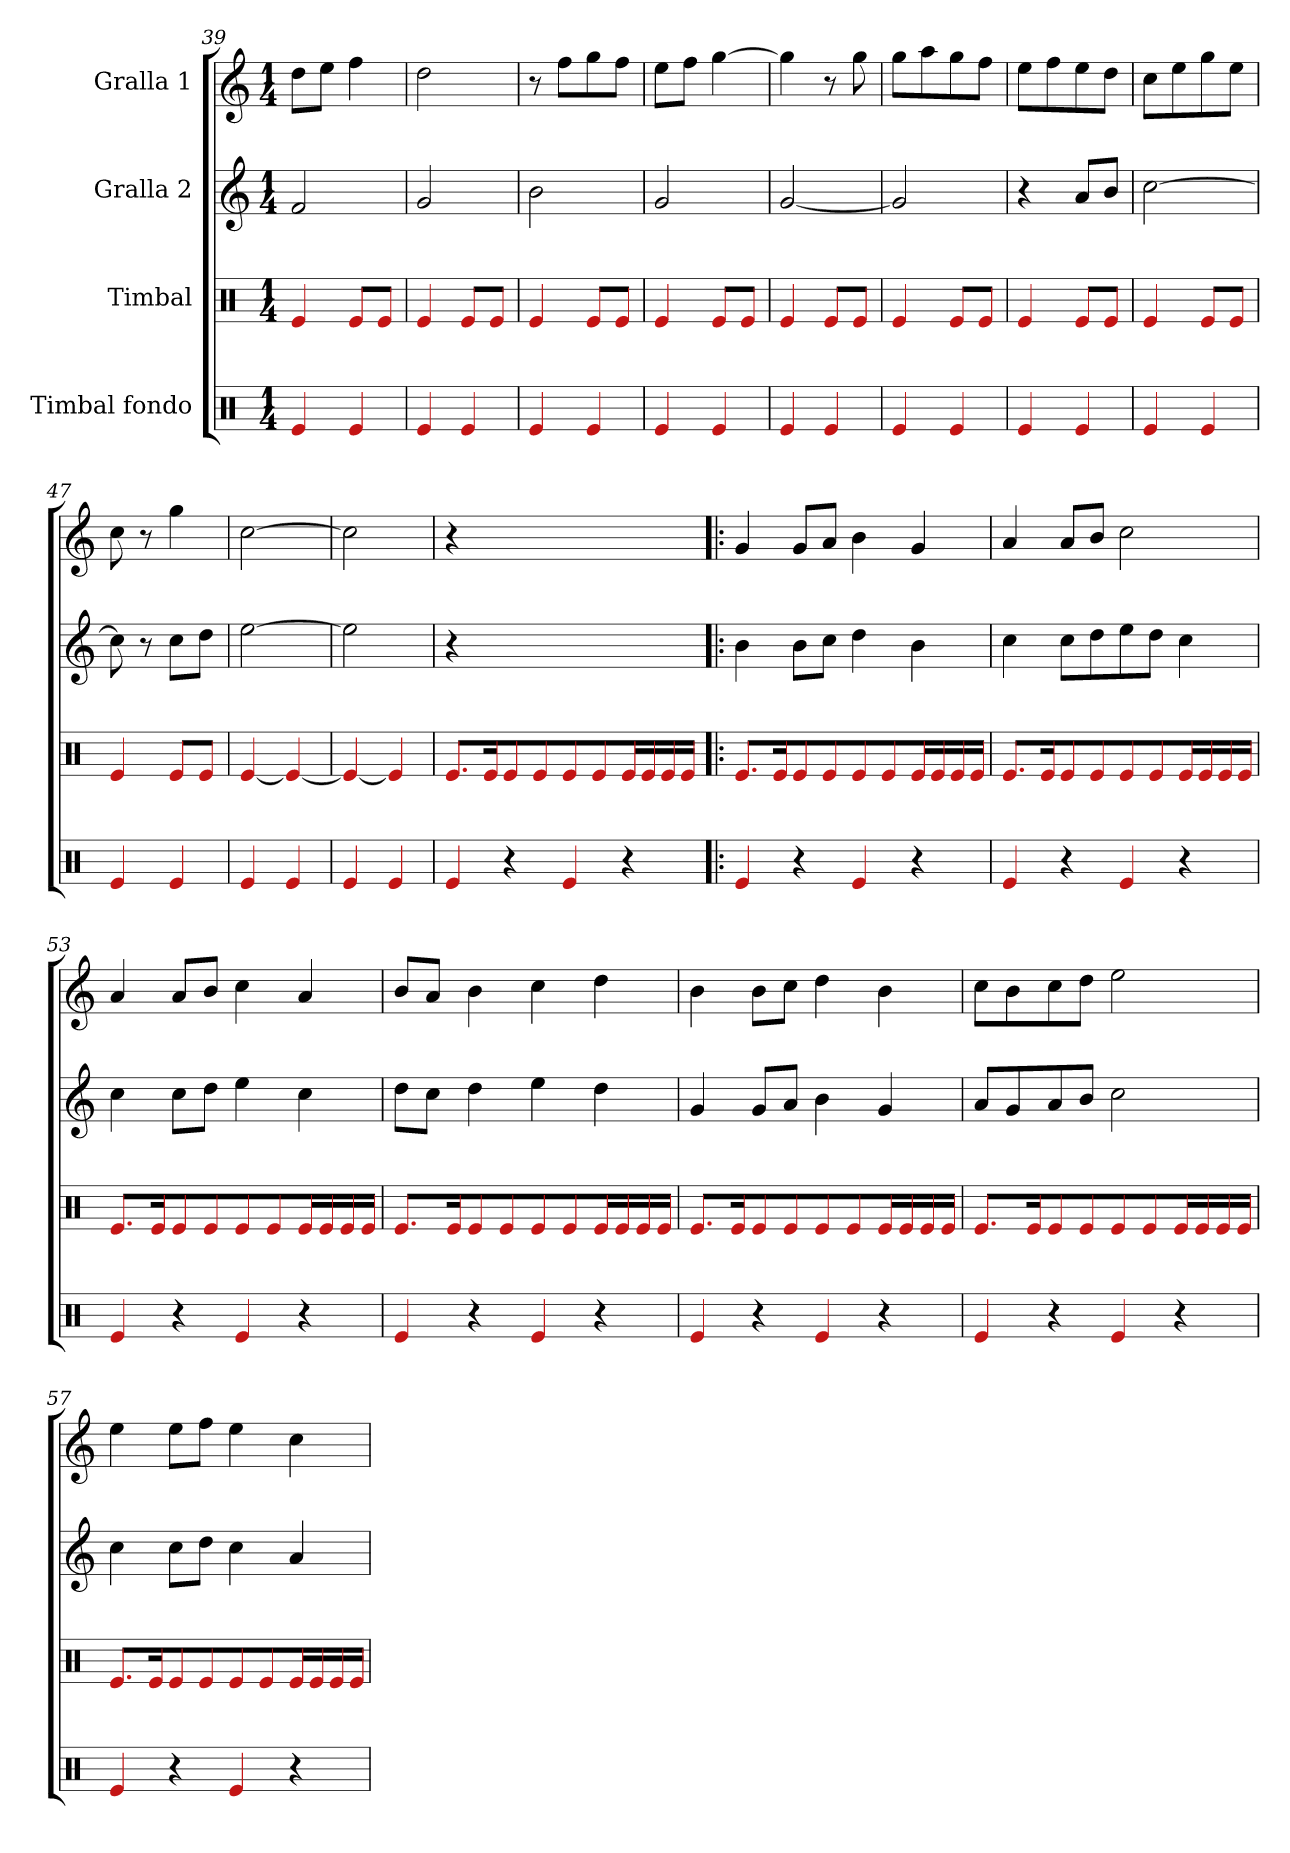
**kern	**kern	**kern	**kern
*part4	*part3	*part2	*part1
*staff4	*staff3	*staff2	*staff1
*I"Timbal fondo	*I"Timbal	*I"Gralla 2	*I"Gralla 1
*clefX	*clefX	*clefG2	*clefG2
*k[]	*k[]	*k[]	*k[]
*M1/4	*M1/4	*M1/4	*M1/4
=39	=39	=39	=39
4e/	4e/	2f/	8dd\L
.	.	.	8ee\J
4e/	8e/L	.	4ff\
.	8e/J	.	.
=40	=40	=40	=40
4e/	4e/	2g/	2dd\
4e/	8e/L	.	.
.	8e/J	.	.
=41	=41	=41	=41
4e/	4e/	2b\	8r
.	.	.	8ff\L
4e/	8e/L	.	8gg\
.	8e/J	.	8ff\J
=42	=42	=42	=42
4e/	4e/	2g/	8ee\L
.	.	.	8ff\J
4e/	8e/L	.	[4gg\
.	8e/J	.	.
=43	=43	=43	=43
4e/	4e/	[2g/	4gg\]
4e/	8e/L	.	8r
.	8e/J	.	8gg\
=44	=44	=44	=44
4e/	4e/	2g/]	8gg\L
.	.	.	8aa\
4e/	8e/L	.	8gg\
.	8e/J	.	8ff\J
=45	=45	=45	=45
4e/	4e/	4r	8ee\L
.	.	.	8ff\
4e/	8e/L	8a/L	8ee\
.	8e/J	8b/J	8dd\J
=46	=46	=46	=46
4e/	4e/	[2cc\	8cc\L
.	.	.	8ee\
4e/	8e/L	.	8gg\
.	8e/J	.	8ee\J
=47	=47	=47	=47
4e/	4e/	8cc\]	8cc\
.	.	8r	8r
4e/	8e/L	8cc\L	4gg\
.	8e/J	8dd\J	.
!!LO:LB:g=z
=48	=48	=48	=48
4e/	[4e/	[2ee\	[2cc\
4e/	4e/_	.	.
=49	=49	=49	=49
4e/	4e/_	2ee\]	2cc\]
4e/	4e/]	.	.
=50	=50	=50	=50
4e/	8.e/L	4r	4r
.	16e/K	.	.
4r	8e/	2.ryy	2.ryy
.	8e/	.	.
4e/	8e/	.	.
.	8e/	.	.
4r	16e/L	.	.
.	16e/	.	.
.	16e/	.	.
.	16e/JJ	.	.
=51!|:	=51!|:	=51!|:	=51!|:
4e/	8.e/L	4b\	4g/
.	16e/K	.	.
4r	8e/	8b\L	8g/L
.	8e/	8cc\J	8a/J
4e/	8e/	4dd\	4b\
.	8e/	.	.
4r	16e/L	4b\	4g/
.	16e/	.	.
.	16e/	.	.
.	16e/JJ	.	.
=52	=52	=52	=52
4e/	8.e/L	4cc\	4a/
.	16e/K	.	.
4r	8e/	8cc\L	8a/L
.	8e/	8dd\	8b/J
4e/	8e/	8ee\	2cc\
.	8e/	8dd\J	.
4r	16e/L	4cc\	.
.	16e/	.	.
.	16e/	.	.
.	16e/JJ	.	.
!!LO:PB:g=z
=53	=53	=53	=53
4e/	8.e/L	4cc\	4a/
.	16e/K	.	.
4r	8e/	8cc\L	8a/L
.	8e/	8dd\J	8b/J
4e/	8e/	4ee\	4cc\
.	8e/	.	.
4r	16e/L	4cc\	4a/
.	16e/	.	.
.	16e/	.	.
.	16e/JJ	.	.
=54	=54	=54	=54
4e/	8.e/L	8dd\L	8b/L
.	.	8cc\J	8a/J
.	16e/K	.	.
4r	8e/	4dd\	4b\
.	8e/	.	.
4e/	8e/	4ee\	4cc\
.	8e/	.	.
4r	16e/L	4dd\	4dd\
.	16e/	.	.
.	16e/	.	.
.	16e/JJ	.	.
=55	=55	=55	=55
4e/	8.e/L	4g/	4b\
.	16e/K	.	.
4r	8e/	8g/L	8b\L
.	8e/	8a/J	8cc\J
4e/	8e/	4b\	4dd\
.	8e/	.	.
4r	16e/L	4g/	4b\
.	16e/	.	.
.	16e/	.	.
.	16e/JJ	.	.
=56	=56	=56	=56
4e/	8.e/L	8a/L	8cc\L
.	.	8g/	8b\
.	16e/K	.	.
4r	8e/	8a/	8cc\
.	8e/	8b/J	8dd\J
4e/	8e/	2cc\	2ee\
.	8e/	.	.
4r	16e/L	.	.
.	16e/	.	.
.	16e/	.	.
.	16e/JJ	.	.
!!LO:LB:g=z
=57	=57	=57	=57
4e/	8.e/L	4cc\	4ee\
.	16e/K	.	.
4r	8e/	8cc\L	8ee\L
.	8e/	8dd\J	8ff\J
4e/	8e/	4cc\	4ee\
.	8e/	.	.
4r	16e/L	4a/	4cc\
.	16e/	.	.
.	16e/	.	.
.	16e/JJ	.	.
=	=	=	=
*-	*-	*-	*-
